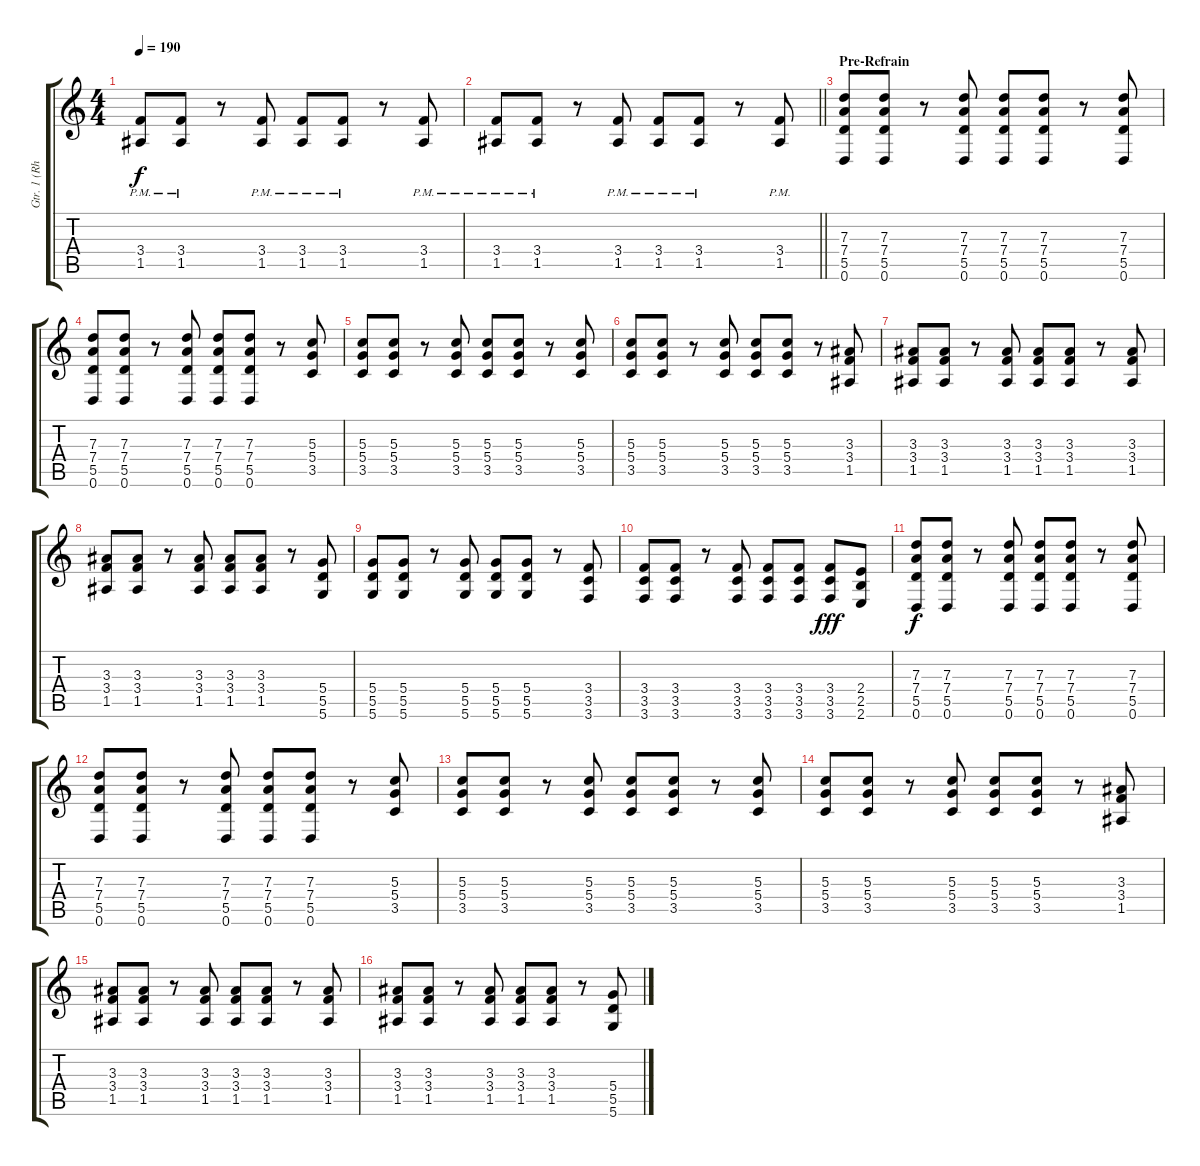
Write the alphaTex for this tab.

\track ("Gtr. 1 (Rhythm)" "Gtr. 1 (Rh") {instrument distortionguitar}
\staff {score tabs}
\tuning (E4 B3 G3 D3 A2 D2) {hide}
\ts (4 4)
\tempo 190
\clef g2
\ks c
(3.4{pm} 1.5{pm}).8{dy f} (3.4{pm} 1.5{pm}).8 r.8 (3.4{pm} 1.5{pm}).8 (3.4{pm} 1.5{pm}).8 (3.4{pm} 1.5{pm}).8 r.8 (3.4{pm} 1.5{pm}).8 |
\barLineRight lightlight
(3.4{pm} 1.5{pm}).8 (3.4{pm} 1.5{pm}).8 r.8 (3.4{pm} 1.5{pm}).8 (3.4{pm} 1.5{pm}).8 (3.4{pm} 1.5{pm}).8 r.8 (3.4{pm} 1.5{pm}).8 |
\section ("" "Pre-Refrain")
(7.3 7.4 5.5 0.6).8 (7.3 7.4 5.5 0.6).8 r.8 (7.3 7.4 5.5 0.6).8 (7.3 7.4 5.5 0.6).8 (7.3 7.4 5.5 0.6).8 r.8 (7.3 7.4 5.5 0.6).8 |
(7.3 7.4 5.5 0.6).8 (7.3 7.4 5.5 0.6).8 r.8 (7.3 7.4 5.5 0.6).8 (7.3 7.4 5.5 0.6).8 (7.3 7.4 5.5 0.6).8 r.8 (5.3 5.4 3.5).8 |
(5.3 5.4 3.5).8 (5.3 5.4 3.5).8 r.8 (5.3 5.4 3.5).8 (5.3 5.4 3.5).8 (5.3 5.4 3.5).8 r.8 (5.3 5.4 3.5).8 |
(5.3 5.4 3.5).8 (5.3 5.4 3.5).8 r.8 (5.3 5.4 3.5).8 (5.3 5.4 3.5).8 (5.3 5.4 3.5).8 r.8 (3.3 3.4 1.5).8 |
(3.3 3.4 1.5).8 (3.3 3.4 1.5).8 r.8 (3.3 3.4 1.5).8 (3.3 3.4 1.5).8 (3.3 3.4 1.5).8 r.8 (3.3 3.4 1.5).8 |
(3.3 3.4 1.5).8 (3.3 3.4 1.5).8 r.8 (3.3 3.4 1.5).8 (3.3 3.4 1.5).8 (3.3 3.4 1.5).8 r.8 (5.4 5.5 5.6).8 |
(5.4 5.5 5.6).8 (5.4 5.5 5.6).8 r.8 (5.4 5.5 5.6).8 (5.4 5.5 5.6).8 (5.4 5.5 5.6).8 r.8 (3.4 3.5 3.6).8 |
(3.4 3.5 3.6).8 (3.4 3.5 3.6).8 r.8 (3.4 3.5 3.6).8 (3.4 3.5 3.6).8 (3.4 3.5 3.6).8 (3.4 3.5 3.6).8{dy fff} (2.4 2.5 2.6).8 |
(7.3 7.4 5.5 0.6).8{dy f} (7.3 7.4 5.5 0.6).8 r.8 (7.3 7.4 5.5 0.6).8 (7.3 7.4 5.5 0.6).8 (7.3 7.4 5.5 0.6).8 r.8 (7.3 7.4 5.5 0.6).8 |
(7.3 7.4 5.5 0.6).8 (7.3 7.4 5.5 0.6).8 r.8 (7.3 7.4 5.5 0.6).8 (7.3 7.4 5.5 0.6).8 (7.3 7.4 5.5 0.6).8 r.8 (5.3 5.4 3.5).8 |
(5.3 5.4 3.5).8 (5.3 5.4 3.5).8 r.8 (5.3 5.4 3.5).8 (5.3 5.4 3.5).8 (5.3 5.4 3.5).8 r.8 (5.3 5.4 3.5).8 |
(5.3 5.4 3.5).8 (5.3 5.4 3.5).8 r.8 (5.3 5.4 3.5).8 (5.3 5.4 3.5).8 (5.3 5.4 3.5).8 r.8 (3.3 3.4 1.5).8 |
(3.3 3.4 1.5).8 (3.3 3.4 1.5).8 r.8 (3.3 3.4 1.5).8 (3.3 3.4 1.5).8 (3.3 3.4 1.5).8 r.8 (3.3 3.4 1.5).8 |
(3.3 3.4 1.5).8 (3.3 3.4 1.5).8 r.8 (3.3 3.4 1.5).8 (3.3 3.4 1.5).8 (3.3 3.4 1.5).8 r.8 (5.4 5.5 5.6).8
